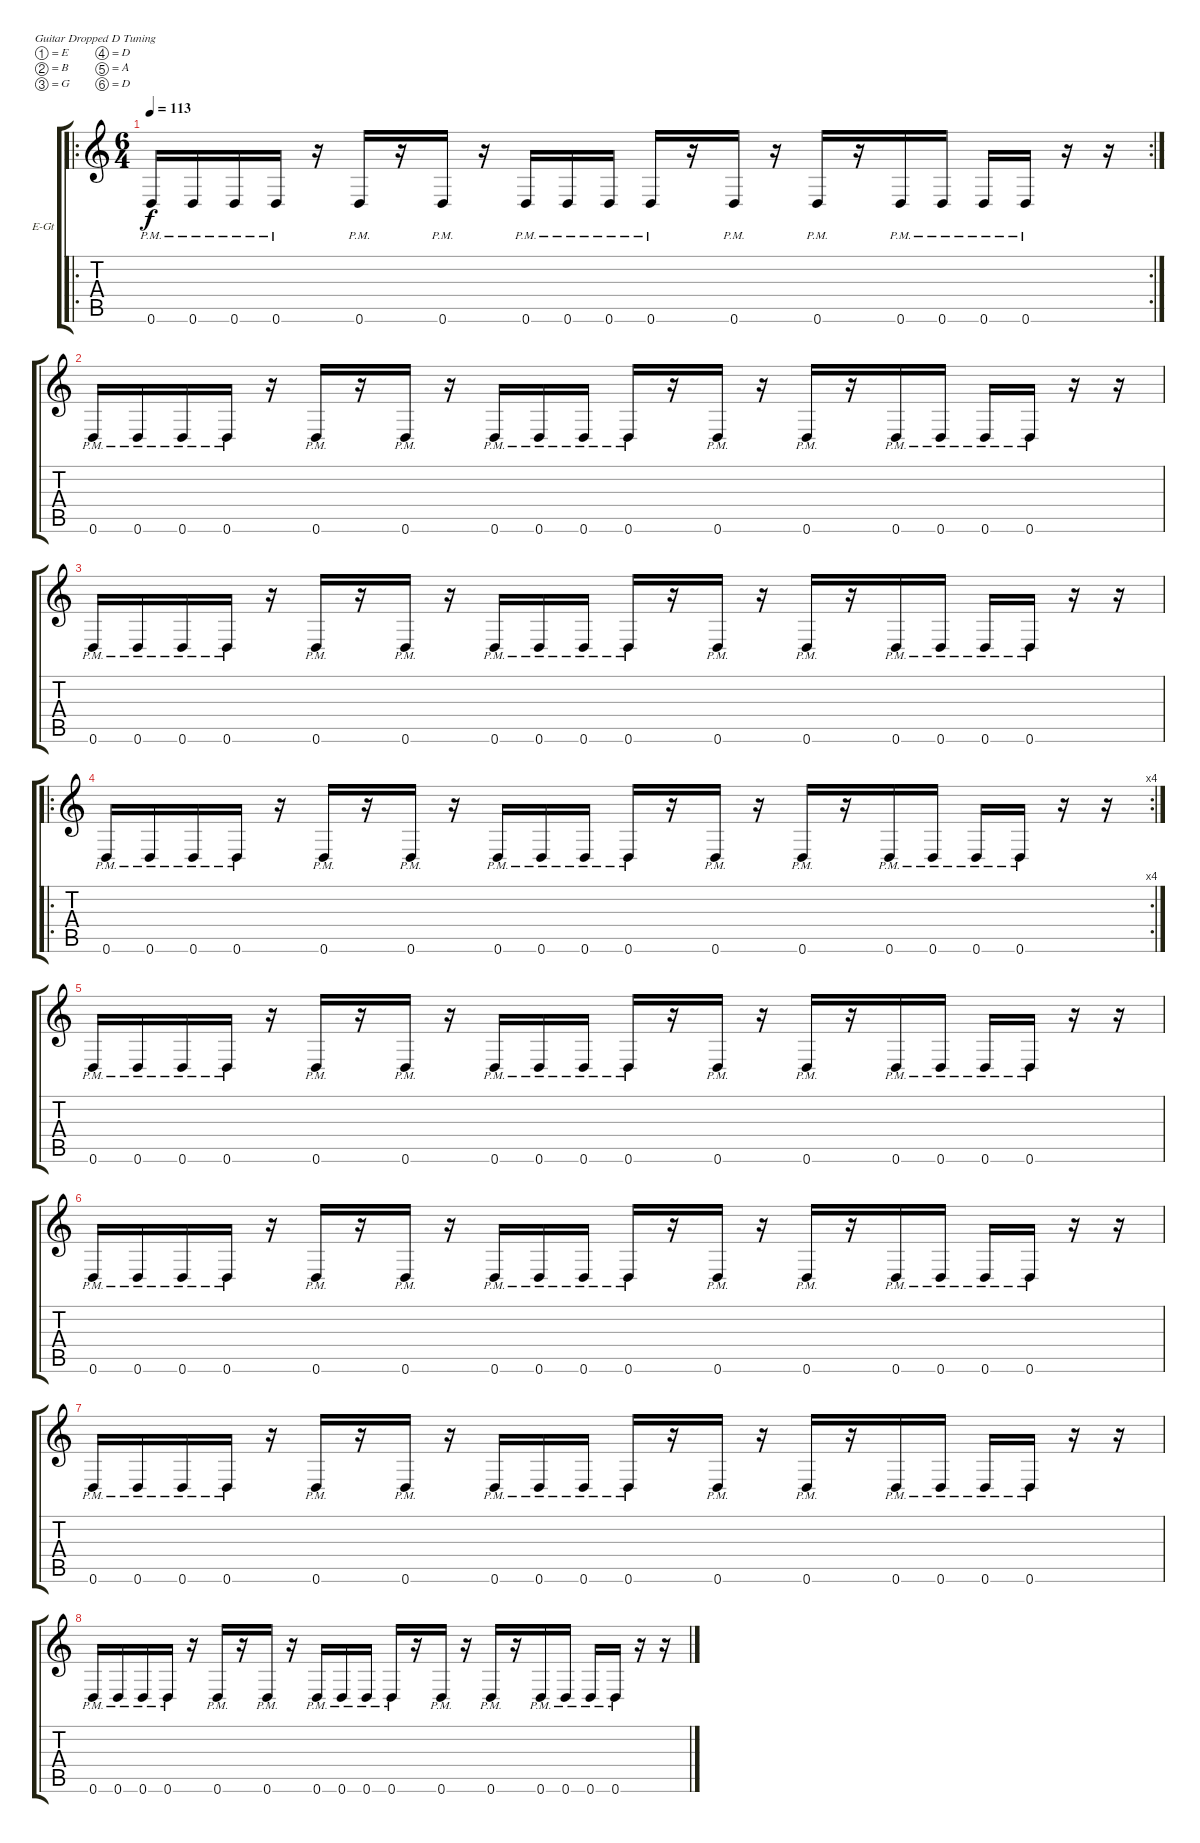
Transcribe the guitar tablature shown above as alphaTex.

\bracketExtendMode groupsimilarinstruments
\firstSystemTrackNameOrientation horizontal
\otherSystemsTrackNameOrientation horizontal
\track ("Guitar" "E-Gt") {instrument distortionguitar}
\staff {score tabs}
\tuning (E4 B3 G3 D3 A2 D2)
\ro
\rc 2
\ts (6 4)
\tempo 113
\clef g2
\ks c
0.6{pm}.16{dy f} 0.6{pm}.16 0.6{pm}.16 0.6{pm}.16 r.16 0.6{pm}.16 r.16 0.6{pm}.16 r.16 0.6{pm}.16 0.6{pm}.16 0.6{pm}.16 0.6{pm}.16 r.16 0.6{pm}.16 r.16 0.6{pm}.16 r.16 0.6{pm}.16 0.6{pm}.16 0.6{pm}.16 0.6{pm}.16 r.16 r.16 |
0.6{pm}.16 0.6{pm}.16 0.6{pm}.16 0.6{pm}.16 r.16 0.6{pm}.16 r.16 0.6{pm}.16 r.16 0.6{pm}.16 0.6{pm}.16 0.6{pm}.16 0.6{pm}.16 r.16 0.6{pm}.16 r.16 0.6{pm}.16 r.16 0.6{pm}.16 0.6{pm}.16 0.6{pm}.16 0.6{pm}.16 r.16 r.16 |
0.6{pm}.16 0.6{pm}.16 0.6{pm}.16 0.6{pm}.16 r.16 0.6{pm}.16 r.16 0.6{pm}.16 r.16 0.6{pm}.16 0.6{pm}.16 0.6{pm}.16 0.6{pm}.16 r.16 0.6{pm}.16 r.16 0.6{pm}.16 r.16 0.6{pm}.16 0.6{pm}.16 0.6{pm}.16 0.6{pm}.16 r.16 r.16 |
\ro
\rc 4
0.6{pm}.16 0.6{pm}.16 0.6{pm}.16 0.6{pm}.16 r.16 0.6{pm}.16 r.16 0.6{pm}.16 r.16 0.6{pm}.16 0.6{pm}.16 0.6{pm}.16 0.6{pm}.16 r.16 0.6{pm}.16 r.16 0.6{pm}.16 r.16 0.6{pm}.16 0.6{pm}.16 0.6{pm}.16 0.6{pm}.16 r.16 r.16 |
0.6{pm}.16 0.6{pm}.16 0.6{pm}.16 0.6{pm}.16 r.16 0.6{pm}.16 r.16 0.6{pm}.16 r.16 0.6{pm}.16 0.6{pm}.16 0.6{pm}.16 0.6{pm}.16 r.16 0.6{pm}.16 r.16 0.6{pm}.16 r.16 0.6{pm}.16 0.6{pm}.16 0.6{pm}.16 0.6{pm}.16 r.16 r.16 |
0.6{pm}.16 0.6{pm}.16 0.6{pm}.16 0.6{pm}.16 r.16 0.6{pm}.16 r.16 0.6{pm}.16 r.16 0.6{pm}.16 0.6{pm}.16 0.6{pm}.16 0.6{pm}.16 r.16 0.6{pm}.16 r.16 0.6{pm}.16 r.16 0.6{pm}.16 0.6{pm}.16 0.6{pm}.16 0.6{pm}.16 r.16 r.16 |
0.6{pm}.16 0.6{pm}.16 0.6{pm}.16 0.6{pm}.16 r.16 0.6{pm}.16 r.16 0.6{pm}.16 r.16 0.6{pm}.16 0.6{pm}.16 0.6{pm}.16 0.6{pm}.16 r.16 0.6{pm}.16 r.16 0.6{pm}.16 r.16 0.6{pm}.16 0.6{pm}.16 0.6{pm}.16 0.6{pm}.16 r.16 r.16 |
0.6{pm}.16 0.6{pm}.16 0.6{pm}.16 0.6{pm}.16 r.16 0.6{pm}.16 r.16 0.6{pm}.16 r.16 0.6{pm}.16 0.6{pm}.16 0.6{pm}.16 0.6{pm}.16 r.16 0.6{pm}.16 r.16 0.6{pm}.16 r.16 0.6{pm}.16 0.6{pm}.16 0.6{pm}.16 0.6{pm}.16 r.16 r.16
